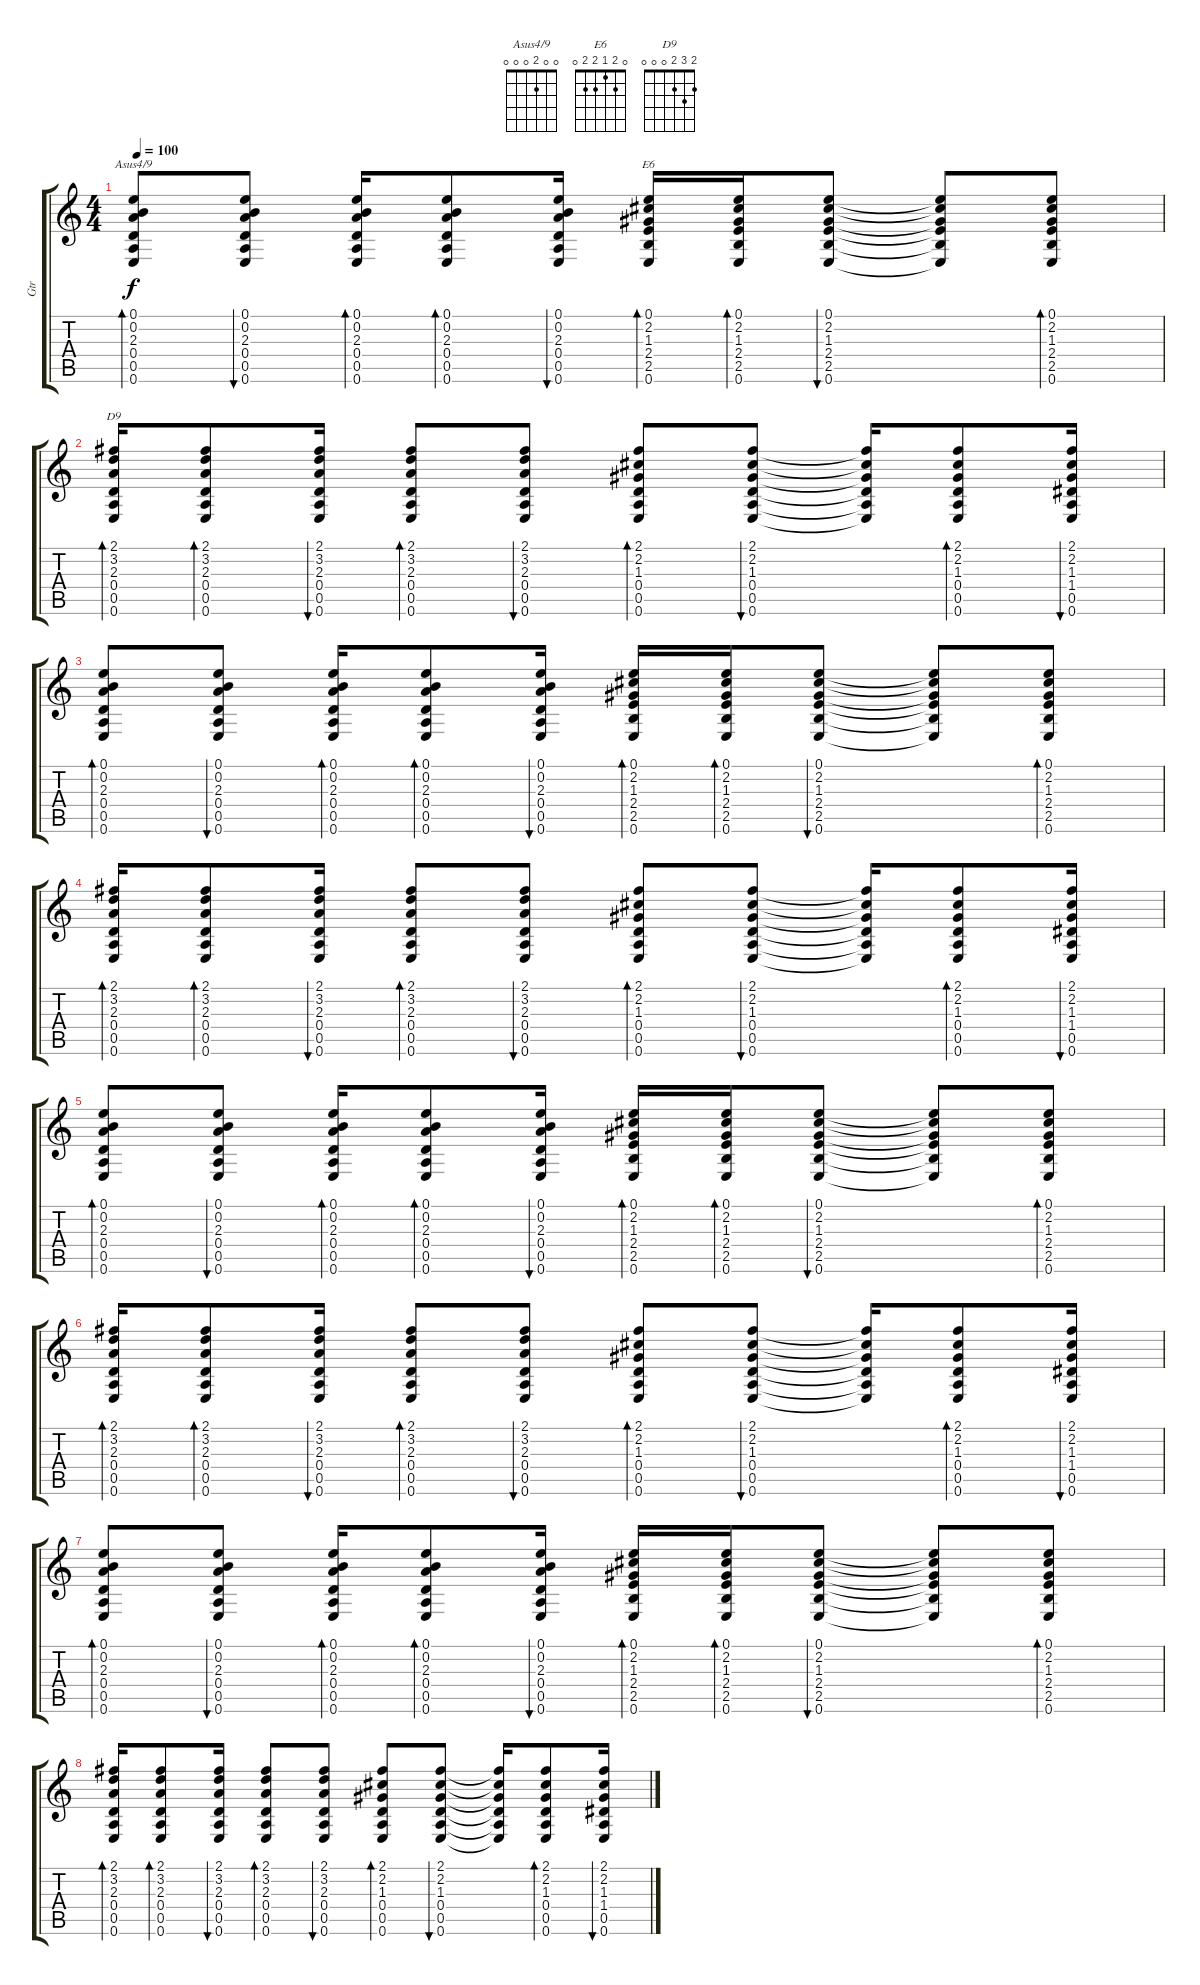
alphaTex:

\track ("Gtr" "Gtr") {instrument acousticguitarsteel}
\staff {score tabs}
\tuning (E4 B3 G3 D3 A2 E2) {hide}
\chord ("Asus4/9" 0 0 2 0 0 0)
\chord ("E6" 0 2 1 2 2 0)
\chord ("D9" 2 3 2 0 0 0)
\ts (4 4)
\tempo 100
\clef g2
\ks c
(0.1 0.2 2.3 0.4 0.5 0.6).8{bd 60 ch "Asus4/9" dy f} (0.1 0.2 2.3 0.4 0.5 0.6).8{bu 60} (0.1 0.2 2.3 0.4 0.5 0.6).16{bd 60} (0.1 0.2 2.3 0.4 0.5 0.6).8{bd 60} (0.1 0.2 2.3 0.4 0.5 0.6).16{bu 60} (0.1 2.2 1.3 2.4 2.5 0.6).16{bd 60 ch "E6"} (0.1 2.2 1.3 2.4 2.5 0.6).16{bd 60} (0.1 2.2 1.3 2.4 2.5 0.6).8{bu 60} (0.1{t} 2.2{t} 1.3{t} 2.4{t} 2.5{t} 0.6{t}).8 (0.1 2.2 1.3 2.4 2.5 0.6).8{bd 60} |
(2.1 3.2 2.3 0.4 0.5 0.6).16{bd 60 ch "D9"} (2.1 3.2 2.3 0.4 0.5 0.6).8{bd 60} (2.1 3.2 2.3 0.4 0.5 0.6).16{bu 60} (2.1 3.2 2.3 0.4 0.5 0.6).8{bd 60} (2.1 3.2 2.3 0.4 0.5 0.6).8{bu 60} (2.1 2.2 1.3 0.4 0.5 0.6).8{bd 60} (2.1 2.2 1.3 0.4 0.5 0.6).8{bu 60} (2.1{t} 2.2{t} 1.3{t} 0.4{t} 0.5{t} 0.6{t}).16 (2.1 2.2 1.3 0.4 0.5 0.6).8{bd 60} (2.1 2.2 1.3 1.4 0.5 0.6).16{bu 60} |
(0.1 0.2 2.3 0.4 0.5 0.6).8{bd 60} (0.1 0.2 2.3 0.4 0.5 0.6).8{bu 60} (0.1 0.2 2.3 0.4 0.5 0.6).16{bd 60} (0.1 0.2 2.3 0.4 0.5 0.6).8{bd 60} (0.1 0.2 2.3 0.4 0.5 0.6).16{bu 60} (0.1 2.2 1.3 2.4 2.5 0.6).16{bd 60} (0.1 2.2 1.3 2.4 2.5 0.6).16{bd 60} (0.1 2.2 1.3 2.4 2.5 0.6).8{bu 60} (0.1{t} 2.2{t} 1.3{t} 2.4{t} 2.5{t} 0.6{t}).8 (0.1 2.2 1.3 2.4 2.5 0.6).8{bd 60} |
(2.1 3.2 2.3 0.4 0.5 0.6).16{bd 60} (2.1 3.2 2.3 0.4 0.5 0.6).8{bd 60} (2.1 3.2 2.3 0.4 0.5 0.6).16{bu 60} (2.1 3.2 2.3 0.4 0.5 0.6).8{bd 60} (2.1 3.2 2.3 0.4 0.5 0.6).8{bu 60} (2.1 2.2 1.3 0.4 0.5 0.6).8{bd 60} (2.1 2.2 1.3 0.4 0.5 0.6).8{bu 60} (2.1{t} 2.2{t} 1.3{t} 0.4{t} 0.5{t} 0.6{t}).16 (2.1 2.2 1.3 0.4 0.5 0.6).8{bd 60} (2.1 2.2 1.3 1.4 0.5 0.6).16{bu 60} |
(0.1 0.2 2.3 0.4 0.5 0.6).8{bd 60} (0.1 0.2 2.3 0.4 0.5 0.6).8{bu 60} (0.1 0.2 2.3 0.4 0.5 0.6).16{bd 60} (0.1 0.2 2.3 0.4 0.5 0.6).8{bd 60} (0.1 0.2 2.3 0.4 0.5 0.6).16{bu 60} (0.1 2.2 1.3 2.4 2.5 0.6).16{bd 60} (0.1 2.2 1.3 2.4 2.5 0.6).16{bd 60} (0.1 2.2 1.3 2.4 2.5 0.6).8{bu 60} (0.1{t} 2.2{t} 1.3{t} 2.4{t} 2.5{t} 0.6{t}).8 (0.1 2.2 1.3 2.4 2.5 0.6).8{bd 60} |
(2.1 3.2 2.3 0.4 0.5 0.6).16{bd 60} (2.1 3.2 2.3 0.4 0.5 0.6).8{bd 60} (2.1 3.2 2.3 0.4 0.5 0.6).16{bu 60} (2.1 3.2 2.3 0.4 0.5 0.6).8{bd 60} (2.1 3.2 2.3 0.4 0.5 0.6).8{bu 60} (2.1 2.2 1.3 0.4 0.5 0.6).8{bd 60} (2.1 2.2 1.3 0.4 0.5 0.6).8{bu 60} (2.1{t} 2.2{t} 1.3{t} 0.4{t} 0.5{t} 0.6{t}).16 (2.1 2.2 1.3 0.4 0.5 0.6).8{bd 60} (2.1 2.2 1.3 1.4 0.5 0.6).16{bu 60} |
(0.1 0.2 2.3 0.4 0.5 0.6).8{bd 60} (0.1 0.2 2.3 0.4 0.5 0.6).8{bu 60} (0.1 0.2 2.3 0.4 0.5 0.6).16{bd 60} (0.1 0.2 2.3 0.4 0.5 0.6).8{bd 60} (0.1 0.2 2.3 0.4 0.5 0.6).16{bu 60} (0.1 2.2 1.3 2.4 2.5 0.6).16{bd 60} (0.1 2.2 1.3 2.4 2.5 0.6).16{bd 60} (0.1 2.2 1.3 2.4 2.5 0.6).8{bu 60} (0.1{t} 2.2{t} 1.3{t} 2.4{t} 2.5{t} 0.6{t}).8 (0.1 2.2 1.3 2.4 2.5 0.6).8{bd 60} |
(2.1 3.2 2.3 0.4 0.5 0.6).16{bd 60} (2.1 3.2 2.3 0.4 0.5 0.6).8{bd 60} (2.1 3.2 2.3 0.4 0.5 0.6).16{bu 60} (2.1 3.2 2.3 0.4 0.5 0.6).8{bd 60} (2.1 3.2 2.3 0.4 0.5 0.6).8{bu 60} (2.1 2.2 1.3 0.4 0.5 0.6).8{bd 60} (2.1 2.2 1.3 0.4 0.5 0.6).8{bu 60} (2.1{t} 2.2{t} 1.3{t} 0.4{t} 0.5{t} 0.6{t}).16 (2.1 2.2 1.3 0.4 0.5 0.6).8{bd 60} (2.1 2.2 1.3 1.4 0.5 0.6).16{bu 60}
